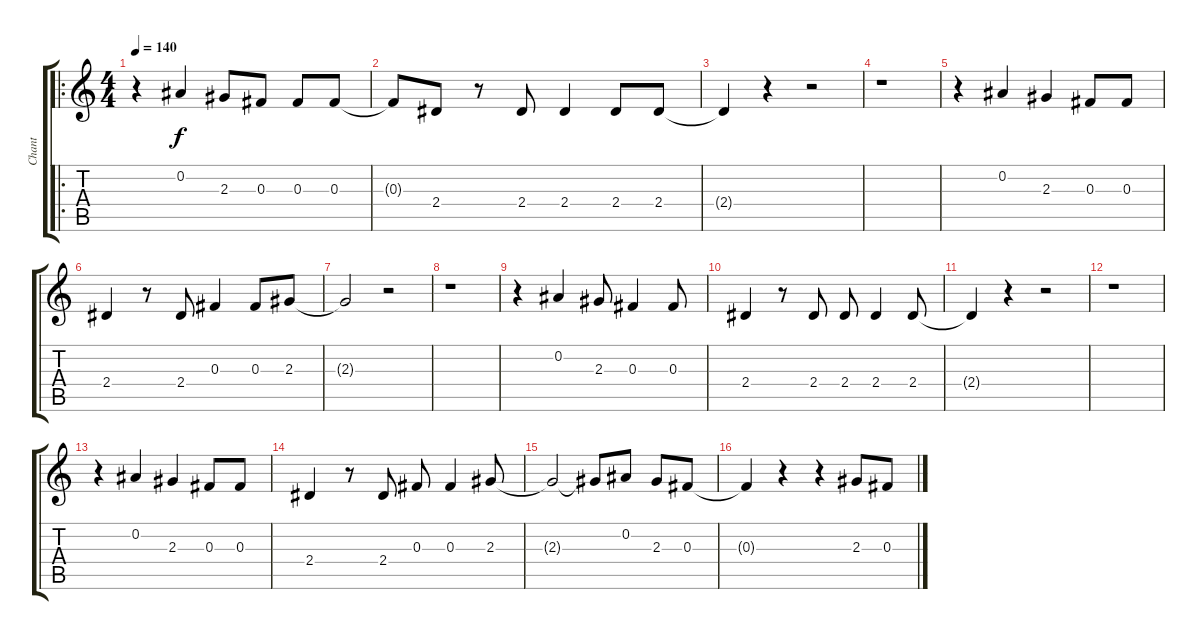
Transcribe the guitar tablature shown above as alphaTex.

\track ("Chant" "Chant") {instrument acousticguitarnylon}
\staff {score tabs}
\tuning (Eb4 Bb3 Gb3 Db3 Ab2 Eb2) {hide}
\ro
\ts (4 4)
\tempo 140
\clef g2
\ks c
r.4{dy f} 0.2.4 2.3.8 0.3.8 0.3.8 0.3.8 |
0.3{t}.8 2.4.8 r.8 2.4.8 2.4.4 2.4.8 2.4.8 |
2.4{t}.4 r.4 r.2 |
r.1 |
r.4 0.2.4 2.3.4 0.3.8 0.3.8 |
2.4.4 r.8 2.4.8 0.3.4 0.3.8 2.3.8 |
2.3{t}.2 r.2 |
r.1 |
r.4 0.2.4 2.3.8 0.3.4 0.3.8 |
2.4.4 r.8 2.4.8 2.4.8 2.4.4 2.4.8 |
2.4{t}.4 r.4 r.2 |
r.1 |
r.4 0.2.4 2.3.4 0.3.8 0.3.8 |
2.4.4 r.8 2.4.8 0.3.8 0.3.4 2.3.8 |
2.3{t}.2 2.3{t}.8 0.2.8 2.3.8 0.3.8 |
0.3{t}.4 r.4 r.4 2.3.8 0.3.8
